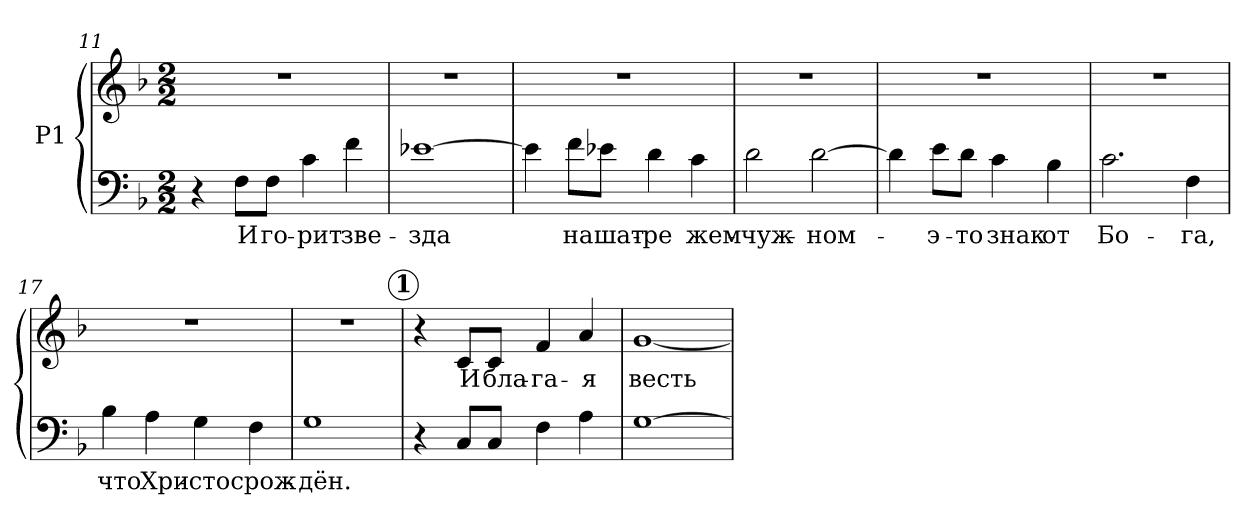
**kern	**text	**kern	**text
*part1	*part1	*part1	*part1
*staff2	*staff2	*staff1	*staff1
*I"P1	*	*	*
!!LO:LB:g=z
*clefF4	*	*clefG2	*
*k[b-]	*	*k[b-]	*
*F:	*	*F:	*
*M2/2	*	*M2/2	*
=11	=11	=11	=11
4r	.	1r	.
!	!LO:LY:b:color=#000000	!	!
8Fi\L	И	.	.
!	!LO:LY:b:color=#000000	!	!
8Fi\J	го-	.	.
!	!LO:LY:b:color=#000000	!	!
4ci\	-рит	.	.
!	!LO:LY:b:color=#000000	!	!
4fi\	зве-	.	.
=12	=12	=12	=12
!	!LO:LY:b:color=#000000	!	!
[>1e-Xi	-зда	1r	.
=13	=13	=13	=13
4e-i\]	.	1r	.
!	!LO:LY:b:color=#000000	!	!
8fi\L	на	.	.
!	!LO:LY:b:color=#000000	!	!
8e-Xi\J	шат-	.	.
!	!LO:LY:b:color=#000000	!	!
4di\	-ре	.	.
!	!LO:LY:b:color=#000000	!	!
4ci\	жем-	.	.
=14	=14	=14	=14
!	!LO:LY:b:color=#000000	!	!
2di\	-чуж-	1r	.
!	!LO:LY:b:color=#000000	!	!
[>2di\	-ном-	.	.
=15	=15	=15	=15
4di\]	.	1r	.
!	!LO:LY:b:color=#000000	!	!
8ei\L	-э-	.	.
!	!LO:LY:b:color=#000000	!	!
8di\J	-то	.	.
!	!LO:LY:b:color=#000000	!	!
4ci\	знак	.	.
!	!LO:LY:b:color=#000000	!	!
4B-i\	от	.	.
!!LO:LB:g=z
=16	=16	=16	=16
!	!LO:LY:b:color=#000000	!	!
2.ci\	Бо-	1r	.
!	!LO:LY:b:color=#000000	!	!
4Fi\	-га,	.	.
=17	=17	=17	=17
!	!LO:LY:b:color=#000000	!	!
4B-i\	что	1r	.
!	!LO:LY:b:color=#000000	!	!
4Ai\	Хри-	.	.
!	!LO:LY:b:color=#000000	!	!
4Gi\	-стос	.	.
!	!LO:LY:b:color=#000000	!	!
4Fi\	рож-	.	.
=18	=18	=18	=18
!	!LO:LY:b:color=#000000	!	!
1Gi	-дён.	1r	.
!!LO:LB:g=z
!!LO:REH:place=s1:B:color=#000000:enc=circle:fs=14.9483:t=1
=19	=19	=19	=19
4r	.	4r	.
!	!	!	!LO:LY:b:color=#000000
8Ci/L	.	8ci/L	И
!	!	!	!LO:LY:b:color=#000000
8Ci/J	.	8ci/J	бла-
!	!	!	!LO:LY:b:color=#000000
4Fi\	.	4fi/	-га-
!	!	!	!LO:LY:b:color=#000000
4Ai\	.	4ai/	-я
=20	=20	=20	=20
!	!	!	!LO:LY:b:color=#000000
[>1Gi	.	[<1gi	весть
=	=	=	=
*-	*-	*-	*-
